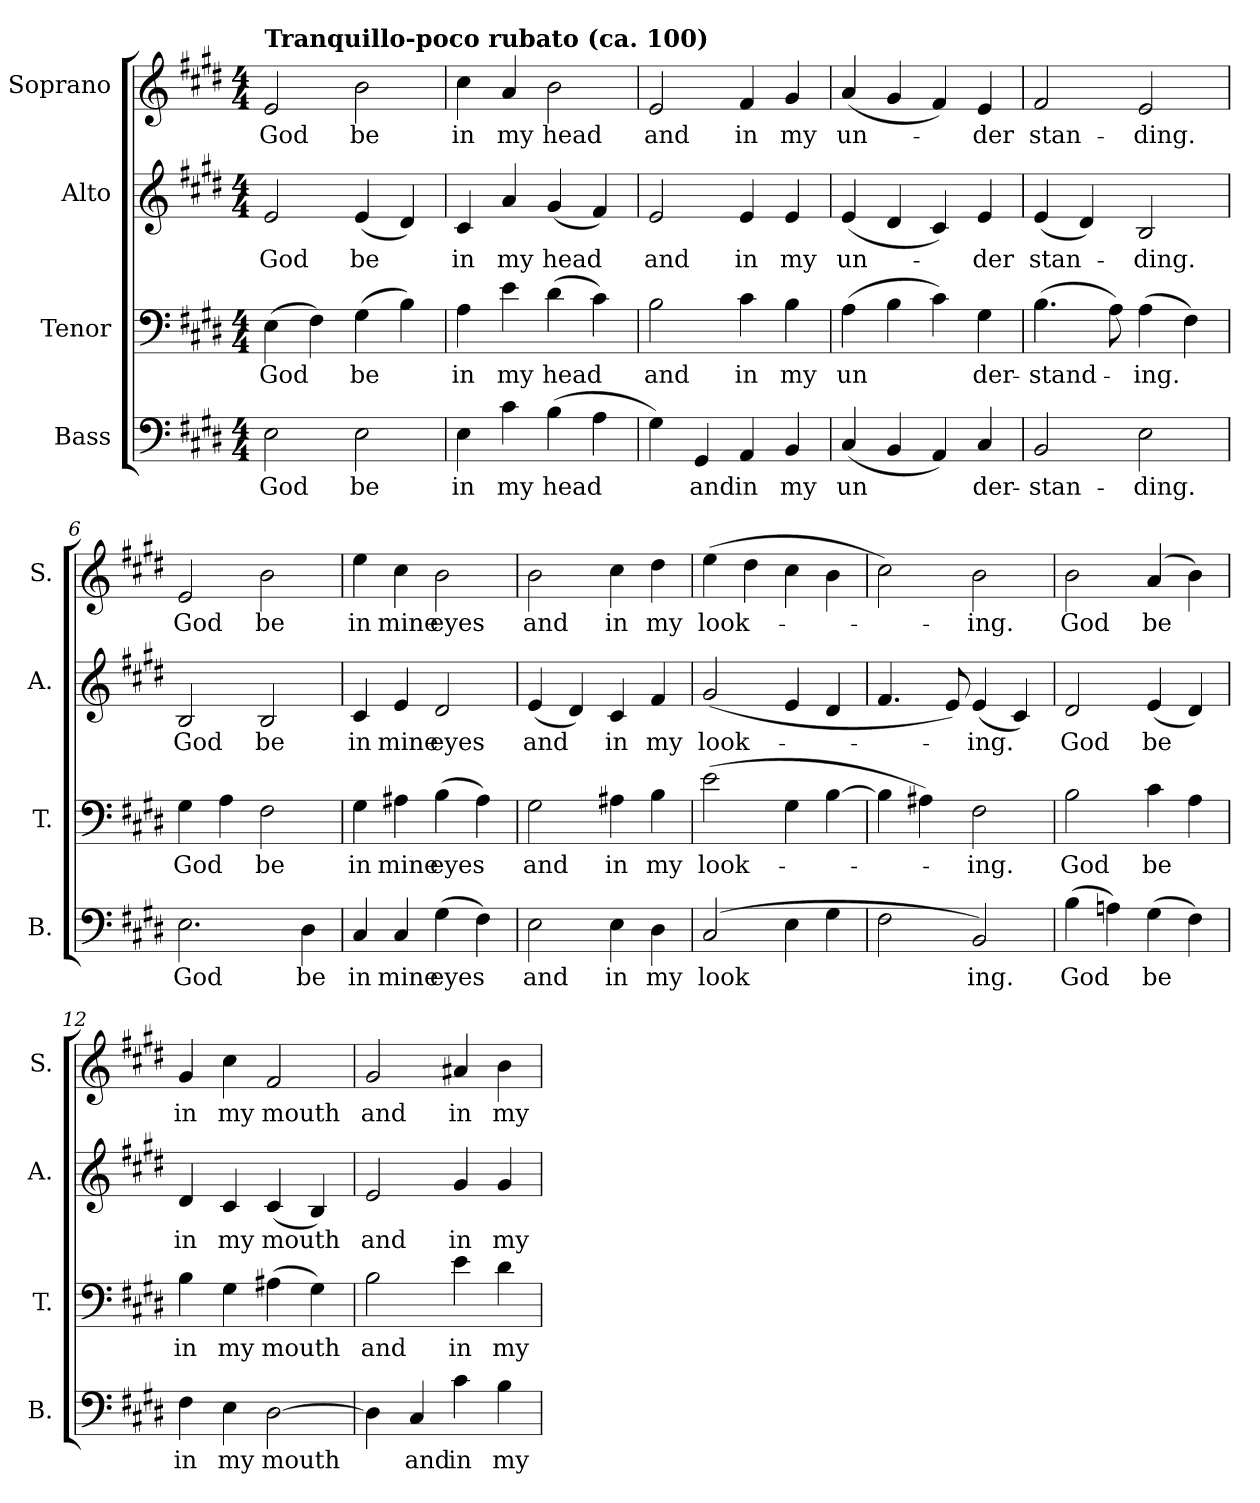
**kern	**text	**kern	**text	**kern	**text	**kern	**text
*part4	*part4	*part3	*part3	*part2	*part2	*part1	*part1
*staff4	*staff4	*staff3	*staff3	*staff2	*staff2	*staff1	*staff1
*I"Bass	*	*I"Tenor	*	*I"Alto	*	*I"Soprano	*
*I'B.	*	*I'T.	*	*I'A.	*	*I'S.	*
*clefF4	*	*clefF4	*	*clefG2	*	*clefG2	*
*k[f#c#g#d#]	*	*k[f#c#g#d#]	*	*k[f#c#g#d#]	*	*k[f#c#g#d#]	*
*M4/4	*	*M4/4	*	*M4/4	*	*M4/4	*
=1	=1	=1	=1	=1	=1	=1	=1
!	!	!	!	!	!	!LO:TX:a:B:t=Tranquillo-poco rubato (ca. 100)	!
2E\	God	(4E\	God	2e/	God	2e/	God
.	.	4F#\)	.	.	.	.	.
2E\	be	(4G#\	be	(4e/	be	2b\	be
.	.	4B\)	.	4d#/)	.	.	.
=2	=2	=2	=2	=2	=2	=2	=2
4E\	in	4A\	in	4c#/	in	4cc#\	in
4c#\	my	4e\	my	4a/	my	4a/	my
(4B\	head	(4d#\	head	(4g#/	head	2b\	head
4A\	.	4c#\)	.	4f#/)	.	.	.
=3	=3	=3	=3	=3	=3	=3	=3
4G#\)	.	2B\	and	2e/	and	2e/	and
4GG#/	and	.	.	.	.	.	.
4AA/	in	4c#\	in	4e/	in	4f#/	in
4BB/	my	4B\	my	4e/	my	4g#/	my
!!LO:LB:g=z
=4	=4	=4	=4	=4	=4	=4	=4
(4C#/	un	(4A\	un	(4e/	un-	(4a/	un-
4BB/	.	4B\	.	4d#/	.	4g#/	.
4AA/)	.	4c#\)	.	4c#/)	.	4f#/)	.
4C#/	der-	4G#\	der-	4e/	-der	4e/	-der
=5	=5	=5	=5	=5	=5	=5	=5
2BB/	-stan-	(4.B\	-stand-	(4e/	stan-	2f#/	stan-
.	.	.	.	4d#/)	.	.	.
.	.	8A\)	.	.	.	.	.
2E\	-ding.	(4A\	-ing.	2B/	-ding.	2e/	-ding.
.	.	4F#\)	.	.	.	.	.
=6	=6	=6	=6	=6	=6	=6	=6
2.E\	God	4G#\	God	2B/	God	2e/	God
.	.	4A\	.	.	.	.	.
.	.	2F#\	be	2B/	be	2b\	be
4D#\	be	.	.	.	.	.	.
=7	=7	=7	=7	=7	=7	=7	=7
4C#/	in	4G#\	in	4c#/	in	4ee\	in
4C#/	mine	4A#X\	mine	4e/	mine	4cc#\	mine
(4G#\	eyes	(4B\	eyes	2d#/	eyes	2b\	eyes
4F#\)	.	4A#\)	.	.	.	.	.
!!LO:LB:g=z
=8	=8	=8	=8	=8	=8	=8	=8
2E\	and	2G#\	and	(4e/	and	2b\	and
.	.	.	.	4d#/)	.	.	.
4E\	in	4A#X\	in	4c#/	in	4cc#\	in
4D#\	my	4B\	my	4f#/	my	4dd#\	my
=9	=9	=9	=9	=9	=9	=9	=9
(2C#/	look	(2e\	look-	(2g#/	look-	(4ee\	look-
.	.	.	.	.	.	4dd#\	.
4E\	.	4G#\	.	4e/	.	4cc#\	.
4G#\	.	[4B\	.	4d#/	.	4b\	.
=10	=10	=10	=10	=10	=10	=10	=10
2F#\	.	4B\]	.	4.f#/	.	2cc#\)	.
.	.	4A#X\)	.	.	.	.	.
.	.	.	.	8e/)	.	.	.
2BB/)	ing.	2F#\	-ing.	(4e/	-ing.	2b\	-ing.
.	.	.	.	4c#/)	.	.	.
!!LO:PB:g=z
=11	=11	=11	=11	=11	=11	=11	=11
(4B\	God	2B\	God	2d#/	God	2b\	God
4An\)	.	.	.	.	.	.	.
(4G#\	be	4c#\	be	(4e/	be	(4a/	be
4F#\)	.	4A\	.	4d#/)	.	4b\)	.
=12	=12	=12	=12	=12	=12	=12	=12
4F#\	in	4B\	in	4d#/	in	4g#/	in
4E\	my	4G#\	my	4c#/	my	4cc#\	my
[2D#\	mouth	(4A#X\	mouth	(4c#/	mouth	2f#/	mouth
.	.	4G#\)	.	4B/)	.	.	.
=13	=13	=13	=13	=13	=13	=13	=13
4D#\]	.	2B\	and	2e/	and	2g#/	and
4C#/	and	.	.	.	.	.	.
4c#\	in	4e\	in	4g#/	in	4a#X/	in
4B\	my	4d#\	my	4g#/	my	4b\	my
=	=	=	=	=	=	=	=
*-	*-	*-	*-	*-	*-	*-	*-
